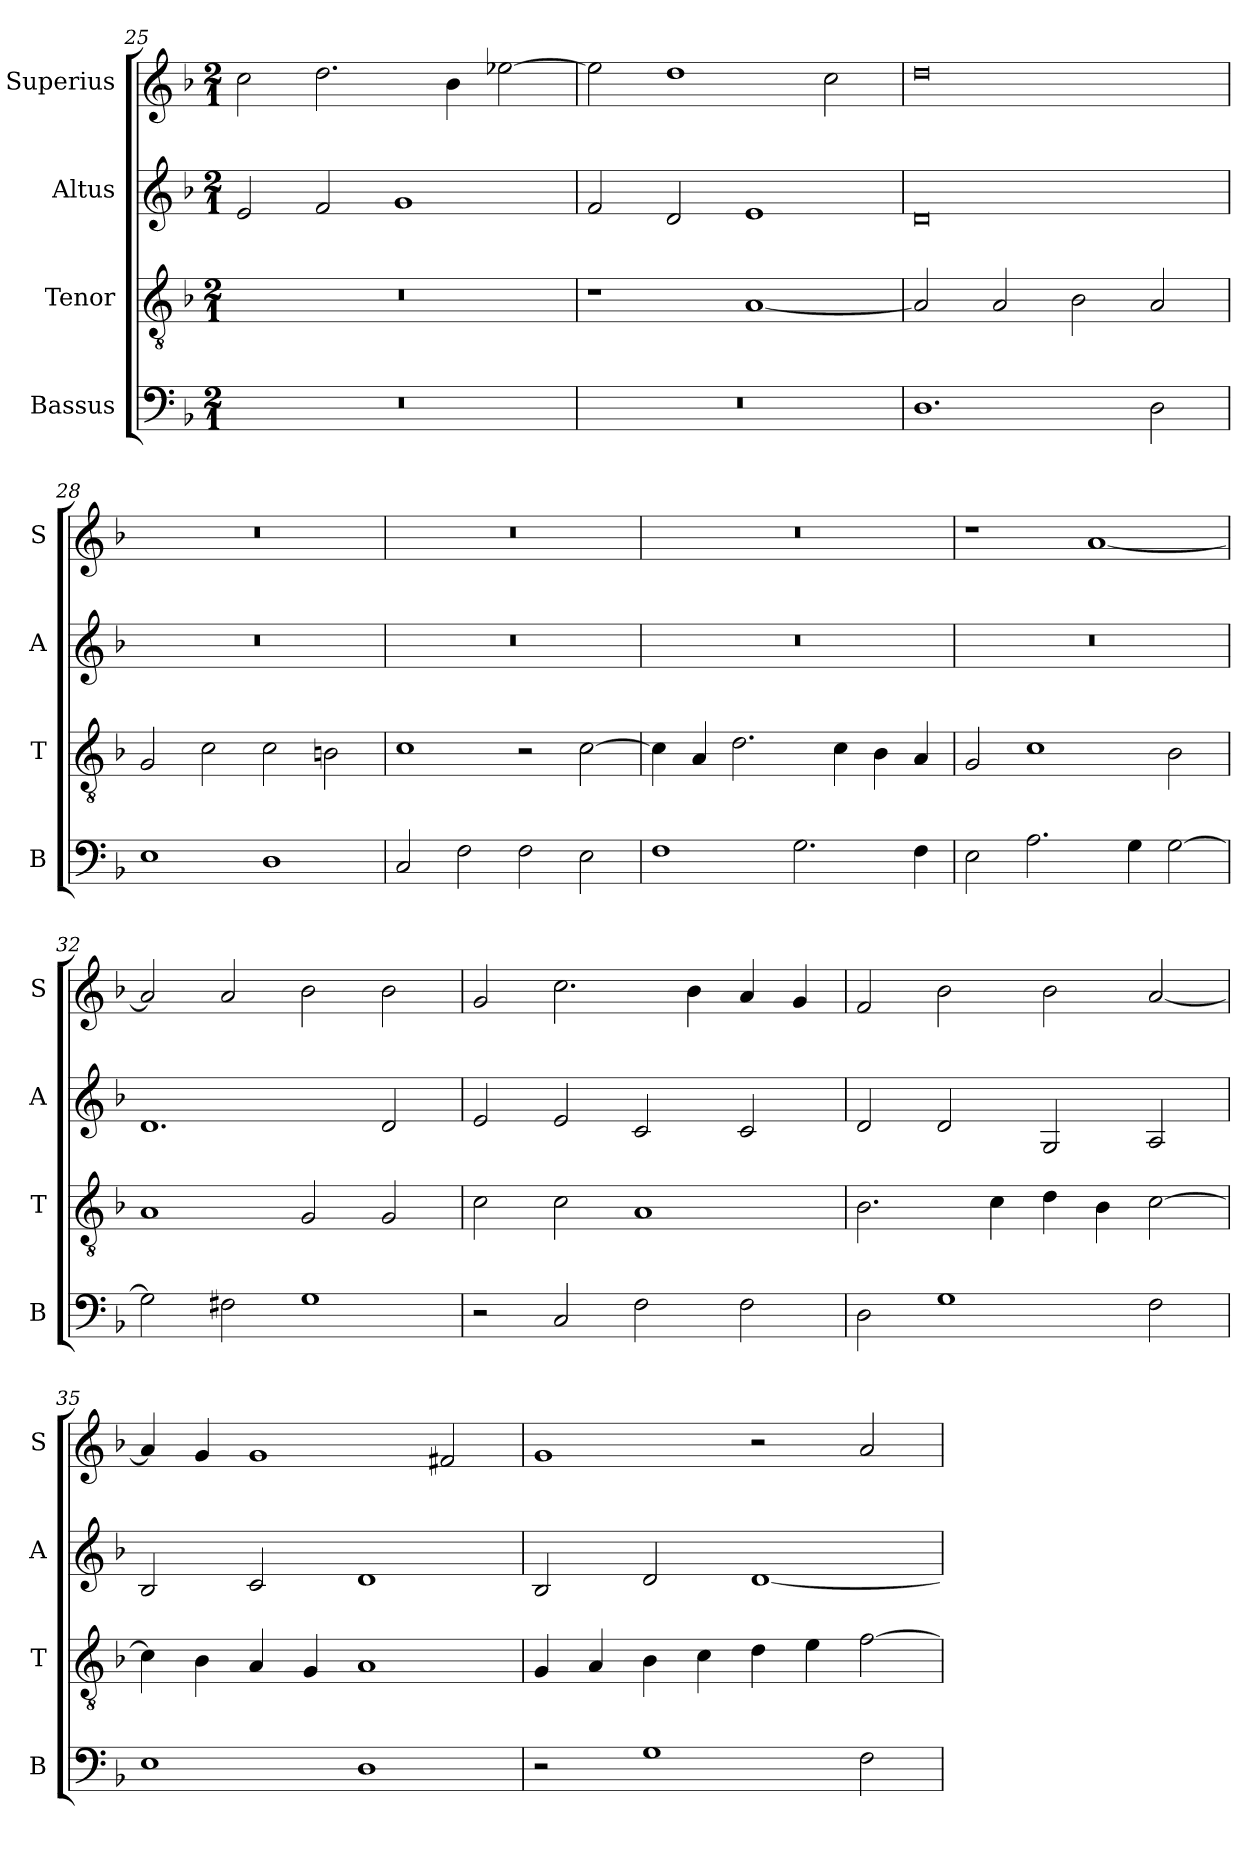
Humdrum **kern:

**kern	**kern	**kern	**kern
*part4	*part3	*part2	*part1
*staff4	*staff3	*staff2	*staff1
*I"Bassus	*I"Tenor	*I"Altus	*I"Superius
*I'B	*I'T	*I'A	*I'S
*clefF4	*clefGv2	*clefG2	*clefG2
*k[b-]	*k[b-]	*k[b-]	*k[b-]
*F:	*F:	*F:	*F:
*M2/1	*M2/1	*M2/1	*M2/1
=25	=25	=25	=25
0r	0r	2e	2cc
.	.	2f	2.dd
.	.	1g	.
.	.	.	4b-
.	.	.	[2ee-X
=26	=26	=26	=26
0r	1r	2f	2ee-]
.	.	2d	1dd
.	[1A	1e	.
.	.	.	2cc
=27	=27	=27	=27
1.D	2A]	0d	0dd
.	2A	.	.
.	2B-	.	.
2D	2A	.	.
=28	=28	=28	=28
1E	2G	0r	0r
.	2c	.	.
1D	2c	.	.
.	2Bn	.	.
=29	=29	=29	=29
2C	1c	0r	0r
2F	.	.	.
2F	2r	.	.
2E	[2c	.	.
=30	=30	=30	=30
1F	4c]	0r	0r
.	4A	.	.
.	2.d	.	.
2.G	.	.	.
.	4c	.	.
.	4B-	.	.
4F	4A	.	.
=31	=31	=31	=31
2E	2G	0r	1r
2.A	1c	.	.
.	.	.	[1a
4G	.	.	.
[2G	2B-	.	.
=32	=32	=32	=32
2G]	1A	1.d	2a]
2F#X	.	.	2a
1G	2G	.	2b-
.	2G	2d	2b-
=33	=33	=33	=33
2r	2c	2e	2g
2C	2c	2e	2.cc
2F	1A	2c	.
.	.	.	4b-
2F	.	2c	4a
.	.	.	4g
=34	=34	=34	=34
2D	2.B-	2d	2f
1G	.	2d	2b-
.	4c	.	.
.	4d	2G	2b-
.	4B-	.	.
2F	[2c	2A	[2a
=35	=35	=35	=35
1E	4c]	2B-	4a]
.	4B-	.	4g
.	4A	2c	1g
.	4G	.	.
1D	1A	1d	.
.	.	.	2f#X
=36	=36	=36	=36
2r	4G	2B-	1g
.	4A	.	.
1G	4B-	2d	.
.	4c	.	.
.	4d	[1d	2r
.	4e	.	.
2F	[2f	.	2a
=	=	=	=
*-	*-	*-	*-
